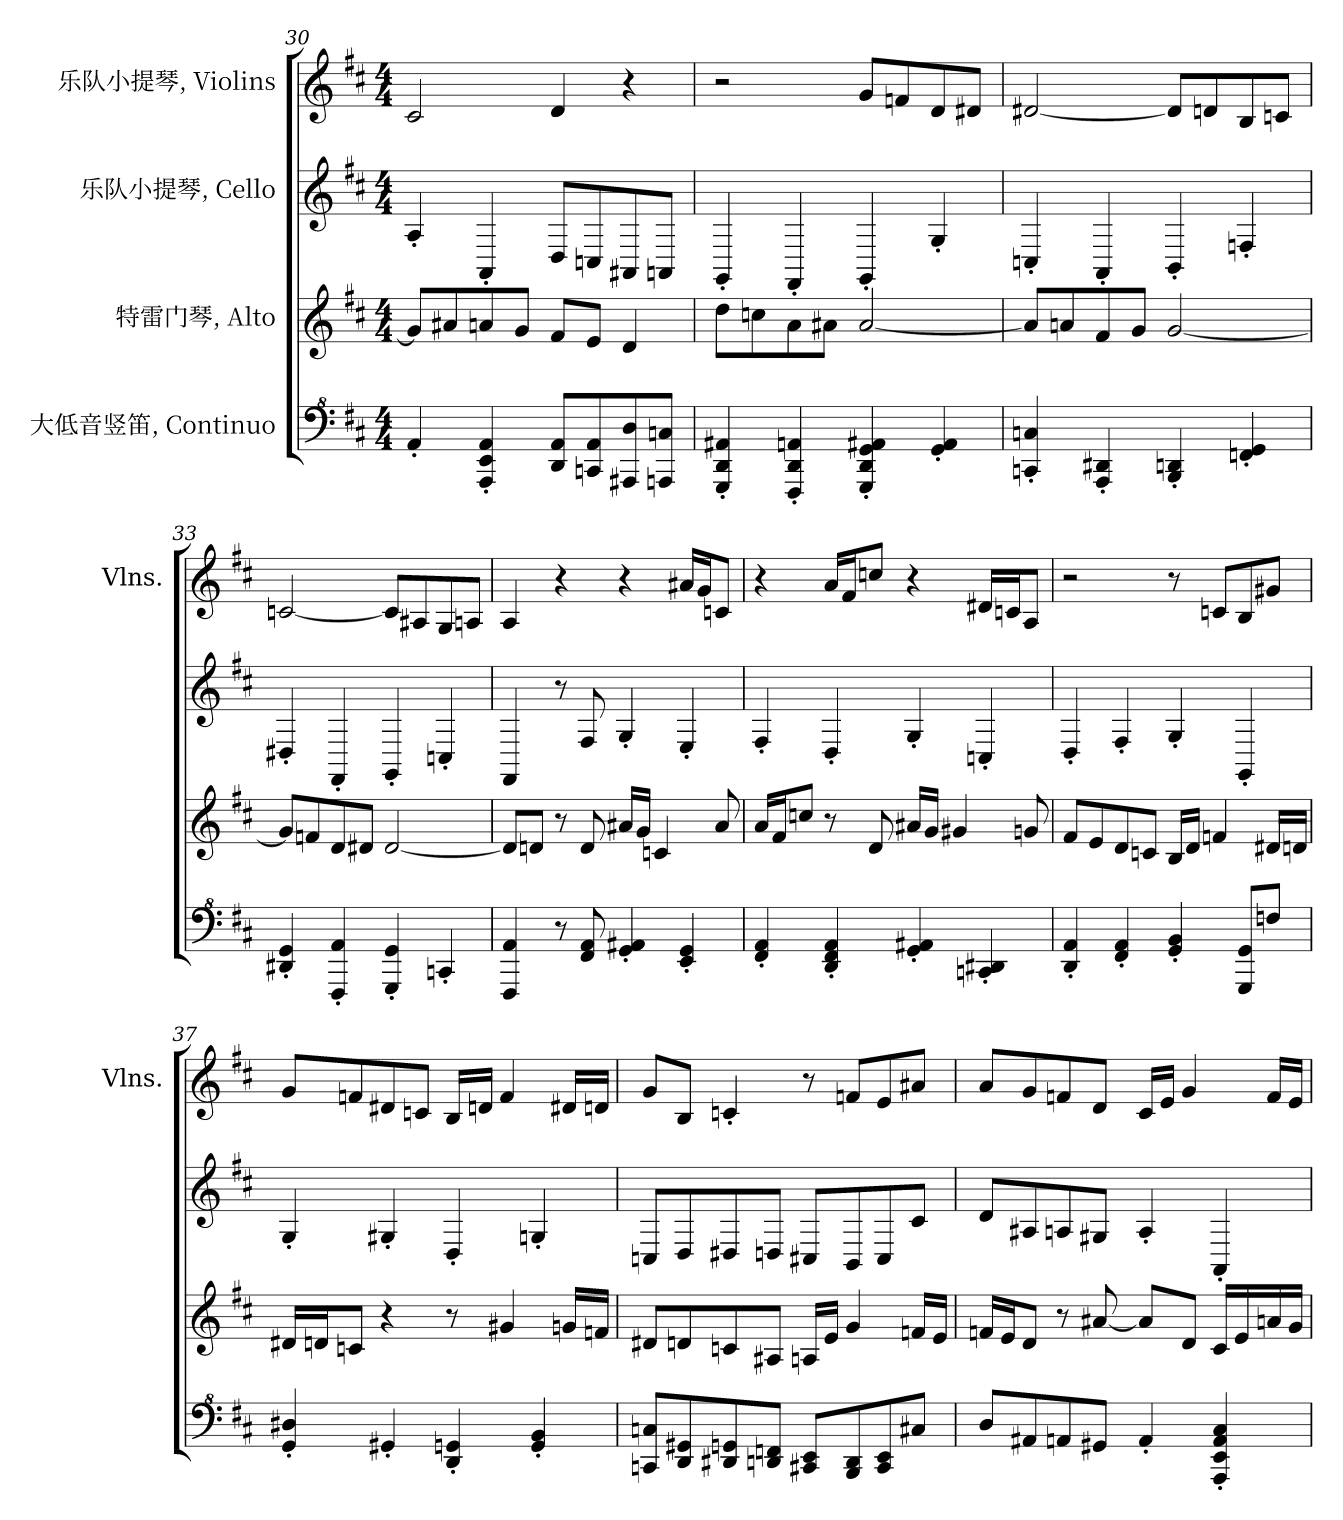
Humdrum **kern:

**kern	**kern	**kern	**kern
*part4	*part3	*part2	*part1
*staff4	*staff3	*staff2	*staff1
*I"大低音竖笛, Continuo	*I"特雷门琴, Alto	*I"乐队小提琴, Cello	*I"乐队小提琴, Violins
*	*	*	*I'Vlns.
*clefF^4	*clefG2	*clefG2	*clefG2
*k[f#c#]	*k[f#c#]	*k[f#c#]	*k[f#c#]
*M4/4	*M4/4	*M4/4	*M4/4
=30	=30	=30	=30
4A'/	8g/L]	4A'/	2c#/
.	8a#X/	.	.
4AA/' 4E/' 4A/'	8an/	4AA'/	.
.	8g/J	.	.
8D/ 8A/L	8f#/L	8D/L	4d/
8Cn/ 8A/	8e/J	8Cn/	.
8AA#X/ 8d/	4d/	8AA#X/	4r
8AAn/ 8cn/J	.	8AAn/J	.
!!LO:LB:g=z
=31	=31	=31	=31
4GG/' 4D/' 4A#X/'	8dd\L	4GG'/	2r
.	8ccn\	.	.
4FF#/' 4D/' 4An/'	8a\	4FF#'/	.
.	8a#X\J	.	.
4GG/' 4D/' 4G/' 4A#X/'	[2a#/	4GG'/	8g/L
.	.	.	8fn/
4G/' 4A#/'	.	4G'/	8d/
.	.	.	8d#X/J
=32	=32	=32	=32
4Cn/' 4cn/'	8a#/L]	4Cn'/	[2d#X/
.	8an/	.	.
4AA/' 4D#X/'	8f#/	4AA'/	.
.	8g/J	.	.
4BB/' 4Dn/'	[2g/	4BB'/	8d#/L]
.	.	.	8dn/
4Fn/' 4G/'	.	4Fn'/	8B/
.	.	.	8cn/J
=33	=33	=33	=33
*	*	*	*MM42
4D#X/' 4G/'	8g/L]	4D#X'/	[2cn/
.	8fn/	.	.
4FF#/' 4A/'	8d/	4FF#'/	.
.	8d#X/J	.	.
4GG/' 4G/'	[2d#/	4GG'/	8c/L]
.	.	.	8A#X/
4Cn'/	.	4Cn'/	8G/
.	.	.	8An/J
!!LO:PB:g=z
=34	=34	=34	=34
4FF#/ 4A/	8d#/L]	4FF#/	4A/
.	8dn/J	.	.
8r	8r	8r	4r
8F#/ 8A/	8d/	8F#/	.
4G/' 4A#X/'	16a#X/LL	4G'/	4r
.	16g/JJ	.	.
.	4cn/	.	.
4E/' 4G/'	.	4E'/	16a#X/LL
.	.	.	16g/J
.	8a#/	.	8cn/J
=35	=35	=35	=35
4F#/' 4A/'	16a/LL	4F#'/	4r
.	16f#/J	.	.
.	8ccn/J	.	.
4D/' 4F#/' 4A/'	8r	4D'/	16a/LL
.	.	.	16f#/J
.	8d/	.	8ccn/J
4G/' 4A#X/'	16a#X/LL	4G'/	4r
.	16g/JJ	.	.
.	4g#X/	.	.
4Cn/' 4D#X/'	.	4Cn'/	16d#X/LL
.	.	.	16cn/J
.	8gn/	.	8A/J
!!LO:LB:g=z
=36	=36	=36	=36
4D/' 4A/'	8f#/L	4D'/	2r
.	8e/	.	.
4F#/' 4A/'	8d/	4F#'/	.
.	8cn/J	.	.
4G/' 4B/'	16B/LL	4G'/	8r
.	16d/JJ	.	.
.	4fn/	.	8cn/L
8GG/ 8G/L	.	4GG'/	8B/
8fn/J	16d#X/LL	.	8g#X/J
.	16dn/JJ	.	.
=37	=37	=37	=37
4G/' 4d#X/'	16d#X/LL	4G'/	8g/L
.	16dn/J	.	.
.	8cn/J	.	8fn/
4G#X'/	4r	4G#X'/	8d#X/
.	.	.	8cn/J
4D/' 4Gn/'	8r	4D'/	16B/LL
.	.	.	16dn/JJ
.	4g#X/	.	4f/
4G/' 4B/'	.	4Gn'/	.
.	16gn/LL	.	16d#X/LL
.	16fn/JJ	.	16dn/JJ
!!LO:LB:g=z
=38	=38	=38	=38
8Cn/ 8cn/L	8d#X/L	8Cn/L	8g/L
8D/ 8G#X/	8dn/	8D/	8B/J
8D#X/ 8Gn/	8cn/	8D#X/	4cn'/
8Dn/ 8Fn/J	8A#X/J	8Dn/J	.
8C#X/ 8E/L	16An/LL	8C#X/L	8r
.	16e/JJ	.	.
8BB/ 8D/	4g/	8BB/	8fn/L
8C#/ 8E/	.	8C#/	8e/
8c#X/J	16fn/LL	8c#/J	8a#X/J
.	16e/JJ	.	.
=39	=39	=39	=39
8d/L	16fn/LL	8d/L	8a/L
.	16e/J	.	.
8A#X/	8d/J	8A#X/	8g/
8An/	8r	8An/	8fn/
8G#X/J	[8a#X/	8G#X/J	8d/J
4A'/	8a#/L]	4A'/	16c#/LL
.	.	.	16e/JJ
.	8d/J	.	4g/
4AA/' 4E/' 4A/' 4c#/'	16c#/LL	4AA'/	.
.	16e/	.	.
.	16an/	.	16f/LL
.	16g/JJ	.	16e/JJ
=	=	=	=
*-	*-	*-	*-
